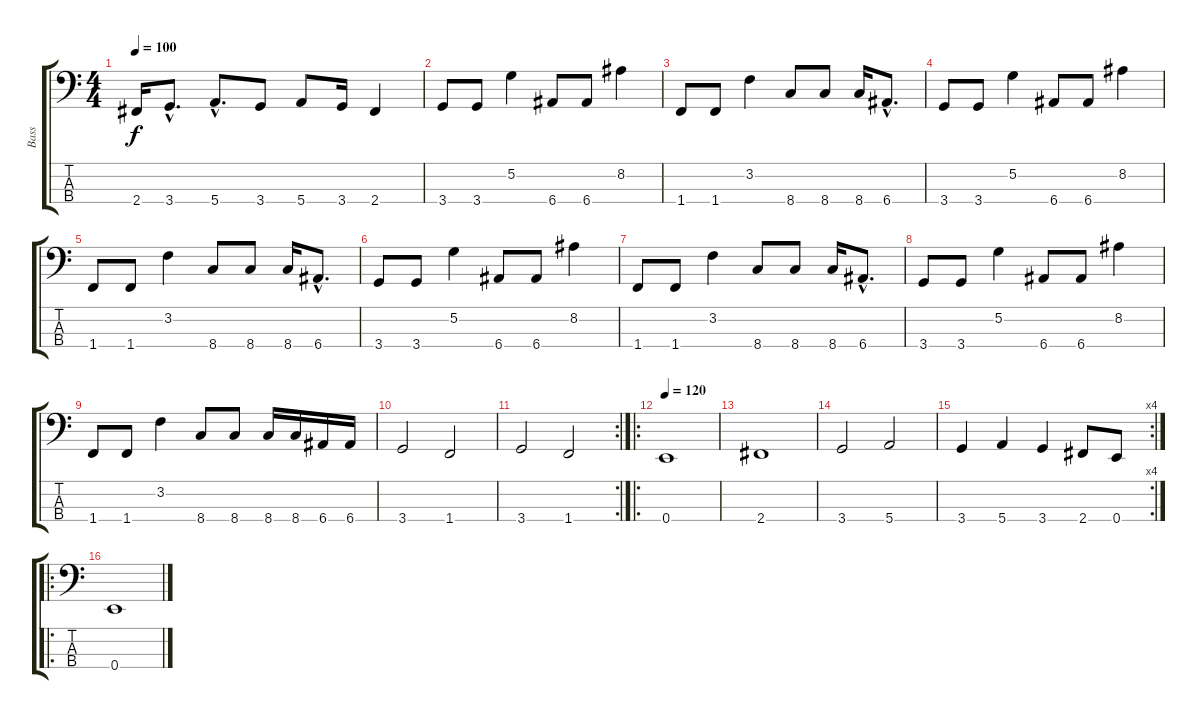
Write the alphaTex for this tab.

\track ("Bass" "Bass") {instrument electricbassfinger}
\staff {score tabs}
\tuning (G2 D2 A1 E1) {hide}
\ts (4 4)
\tempo 100
\clef f4
\ks c
2.4{t}.16{dy f} 3.4{hac}.8{d} 5.4{hac}.8{d} 3.4.8 5.4.8 3.4.16 2.4.4 |
3.4.8 3.4.8 5.2.4 6.4.8 6.4.8 8.2.4 |
1.4.8 1.4.8 3.2.4 8.4.8 8.4.8 8.4.16 6.4{hac}.8{d} |
3.4.8 3.4.8 5.2.4 6.4.8 6.4.8 8.2.4 |
1.4.8 1.4.8 3.2.4 8.4.8 8.4.8 8.4.16 6.4{hac}.8{d} |
3.4.8 3.4.8 5.2.4 6.4.8 6.4.8 8.2.4 |
1.4.8 1.4.8 3.2.4 8.4.8 8.4.8 8.4.16 6.4{hac}.8{d} |
3.4.8 3.4.8 5.2.4 6.4.8 6.4.8 8.2.4 |
1.4.8 1.4.8 3.2.4 8.4.8 8.4.8 8.4.16 8.4.16 6.4.16 6.4.16 |
3.4.2 1.4.2 |
\rc 2
3.4.2 1.4.2 |
\ro
\tempo 120
0.4.1 |
2.4.1 |
3.4.2 5.4.2 |
\rc 4
3.4.4 5.4.4 3.4.4 2.4.8 0.4.8 |
\ro
0.4.1
